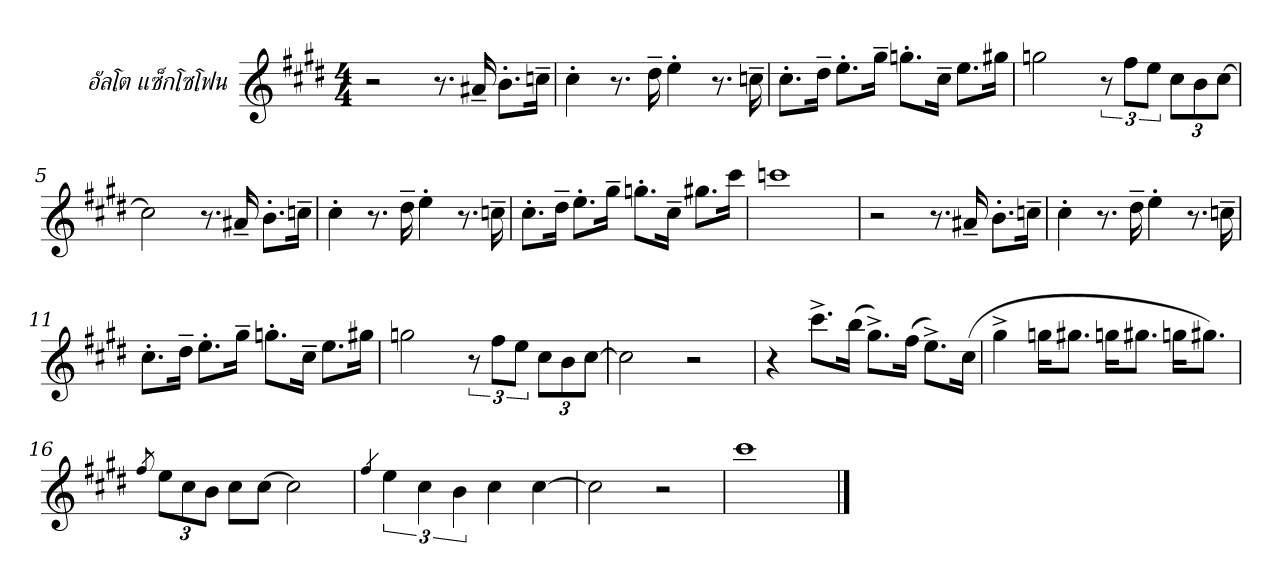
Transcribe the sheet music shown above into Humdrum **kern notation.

**kern
*part1
*staff1
*I"อัลโต แซ็กโซโฟน
*clefG2
*ITrd5c9
*k[f#]
*M4/4
=1
2r
8.r
*MM100
16c#X~/
8.d'\L
16e-X~\Jk
=2
4e'\
8.r
16f#~\
4g'\
8.r
16e-X~\
=3
8.e'\L
16f#~\Jk
8.g'\L
16b~\Jk
8.b-X'\L
16e~\Jk
8.g\L
16bn\Jk
=4
2b-X\
12r
12a\L
12g\J
*Xbrackettup
12e\L
12d\
[12e\J
!!LO:LB:g=z
=5
2e\]
8.r
16c#X~/
8.d'\L
16e-X~\Jk
=6
4e'\
8.r
16f#~\
4g'\
8.r
16e-X~\
=7
8.e'\L
16f#~\Jk
8.g'\L
16b~\Jk
8.b-X'\L
16e~\Jk
8.bn\L
16ee\Jk
=8
1ee-X
=9
2r
8.r
16c#X~/
8.d'\L
16e-X~\Jk
!!LO:LB:g=z
=10
4e'\
8.r
16f#~\
4g'\
8.r
16e-X~\
=11
8.e'\L
16f#~\Jk
8.g'\L
16b~\Jk
8.b-X'\L
16e~\Jk
8.g\L
16bn\Jk
=12
2b-X\
*brackettup
12r
12a\L
12g\J
*Xbrackettup
12e\L
12d\
[12e\J
=13
2e\]
2r
=14
4r
8.ee^\L
(16dd\Jk
8.b^\L)
(16a\Jk
8.g^\L)
(16e\Jk
!!LO:LB:g=z
=15
4b^\
16b-X\KL
8.bn\J
16b-X\KL
8.bn\J
16b-X\KL
8.bn\J)
=16
8qa/
12g\L
12e\
12d\J
8e\L
[8e\J
2e\]
=17
4qa/
*brackettup
6g\
6e\
6d\
4e\
[4e\
=18
2e\]
2r
=19
1ee
==
*-
